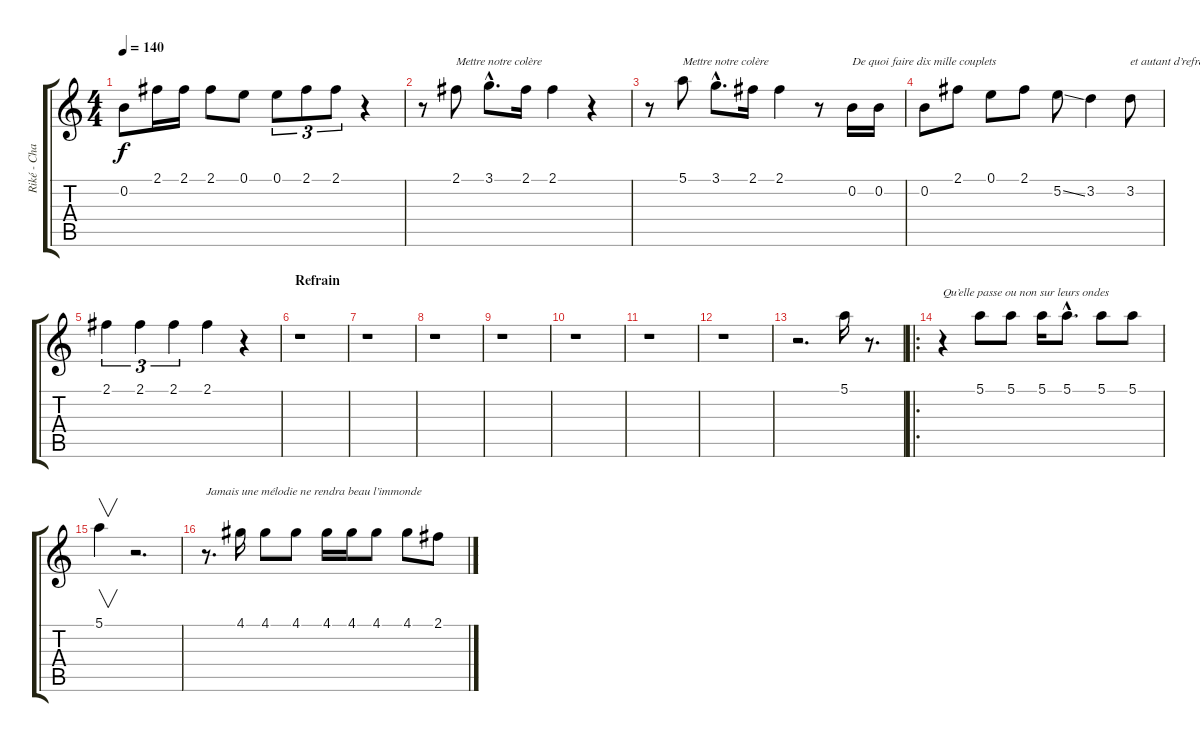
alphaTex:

\track ("Riké - Chant" "Riké - Cha") {instrument electricguitarmuted}
\staff {score tabs}
\tuning (E4 B3 G3 D3 A2 E2) {hide}
\ts (4 4)
\tempo 140
\clef g2
\ks c
0.2.8{dy f} 2.1.16 2.1.16 2.1.8 0.1.8 0.1.8{tu (3 2)} 2.1.8{tu (3 2)} 2.1.8{tu (3 2)} r.4 |
r.8 2.1.8{txt "Mettre notre colère "} 3.1{hac}.8{d} 2.1.16 2.1.4 r.4 |
r.8 5.1.8{txt "Mettre notre colère "} 3.1{hac}.8{d} 2.1.16 2.1.4 r.8 0.2.16{txt "De quoi faire dix mille couplets"} 0.2.16 |
0.2.8 2.1.8 0.1.8 2.1.8 5.2{ss}.8 3.2.4 3.2.8{txt "et autant d’refrains"} |
2.1.4{tu (3 2)} 2.1.4{tu (3 2)} 2.1.4{tu (3 2)} 2.1.4 r.4 |
\section ("" "Refrain")
r.1 |
r.1 |
r.1 |
r.1 |
r.1 |
r.1 |
r.1 |
r.2{d} 5.1.16 r.8{d} |
\ro
r.4{txt "Qu’elle passe ou non sur leurs ondes "} 5.1.8 5.1.8 5.1.16 5.1{hac}.8{d} 5.1.8 5.1.8 |
5.1.4{v} r.2{d} |
r.8{d txt "Jamais une mélodie ne rendra beau l’immonde"} 4.1.16 4.1.8 4.1.8 4.1.16 4.1.16 4.1.8 4.1.8 2.1.8
